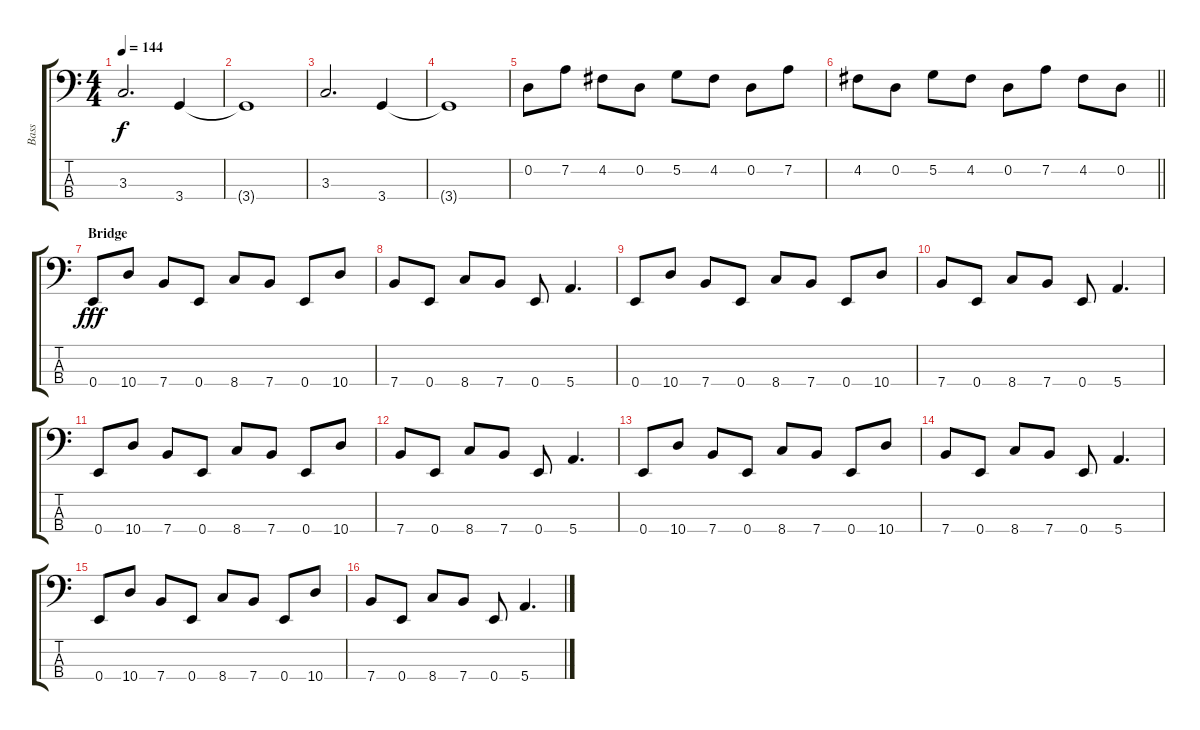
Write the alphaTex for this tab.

\track ("Bass" "Bass") {instrument electricbassfinger}
\staff {score tabs}
\tuning (G2 D2 A1 E1) {hide}
\ts (4 4)
\tempo 144
\clef f4
\ks c
3.3.2{d dy f} 3.4.4 |
3.4{t}.1 |
3.3.2{d} 3.4.4 |
3.4{t}.1 |
0.2.8 7.2.8 4.2.8 0.2.8 5.2.8 4.2.8 0.2.8 7.2.8 |
\barLineRight lightlight
4.2.8 0.2.8 5.2.8 4.2.8 0.2.8 7.2.8 4.2.8 0.2.8 |
\section ("" "Bridge")
0.4.8{dy fff} 10.4.8 7.4.8 0.4.8 8.4.8 7.4.8 0.4.8 10.4.8 |
7.4.8 0.4.8 8.4.8 7.4.8 0.4.8 5.4.4{d} |
0.4.8 10.4.8 7.4.8 0.4.8 8.4.8 7.4.8 0.4.8 10.4.8 |
7.4.8 0.4.8 8.4.8 7.4.8 0.4.8 5.4.4{d} |
0.4.8 10.4.8 7.4.8 0.4.8 8.4.8 7.4.8 0.4.8 10.4.8 |
7.4.8 0.4.8 8.4.8 7.4.8 0.4.8 5.4.4{d} |
0.4.8 10.4.8 7.4.8 0.4.8 8.4.8 7.4.8 0.4.8 10.4.8 |
7.4.8 0.4.8 8.4.8 7.4.8 0.4.8 5.4.4{d} |
0.4.8 10.4.8 7.4.8 0.4.8 8.4.8 7.4.8 0.4.8 10.4.8 |
7.4.8 0.4.8 8.4.8 7.4.8 0.4.8 5.4.4{d}
